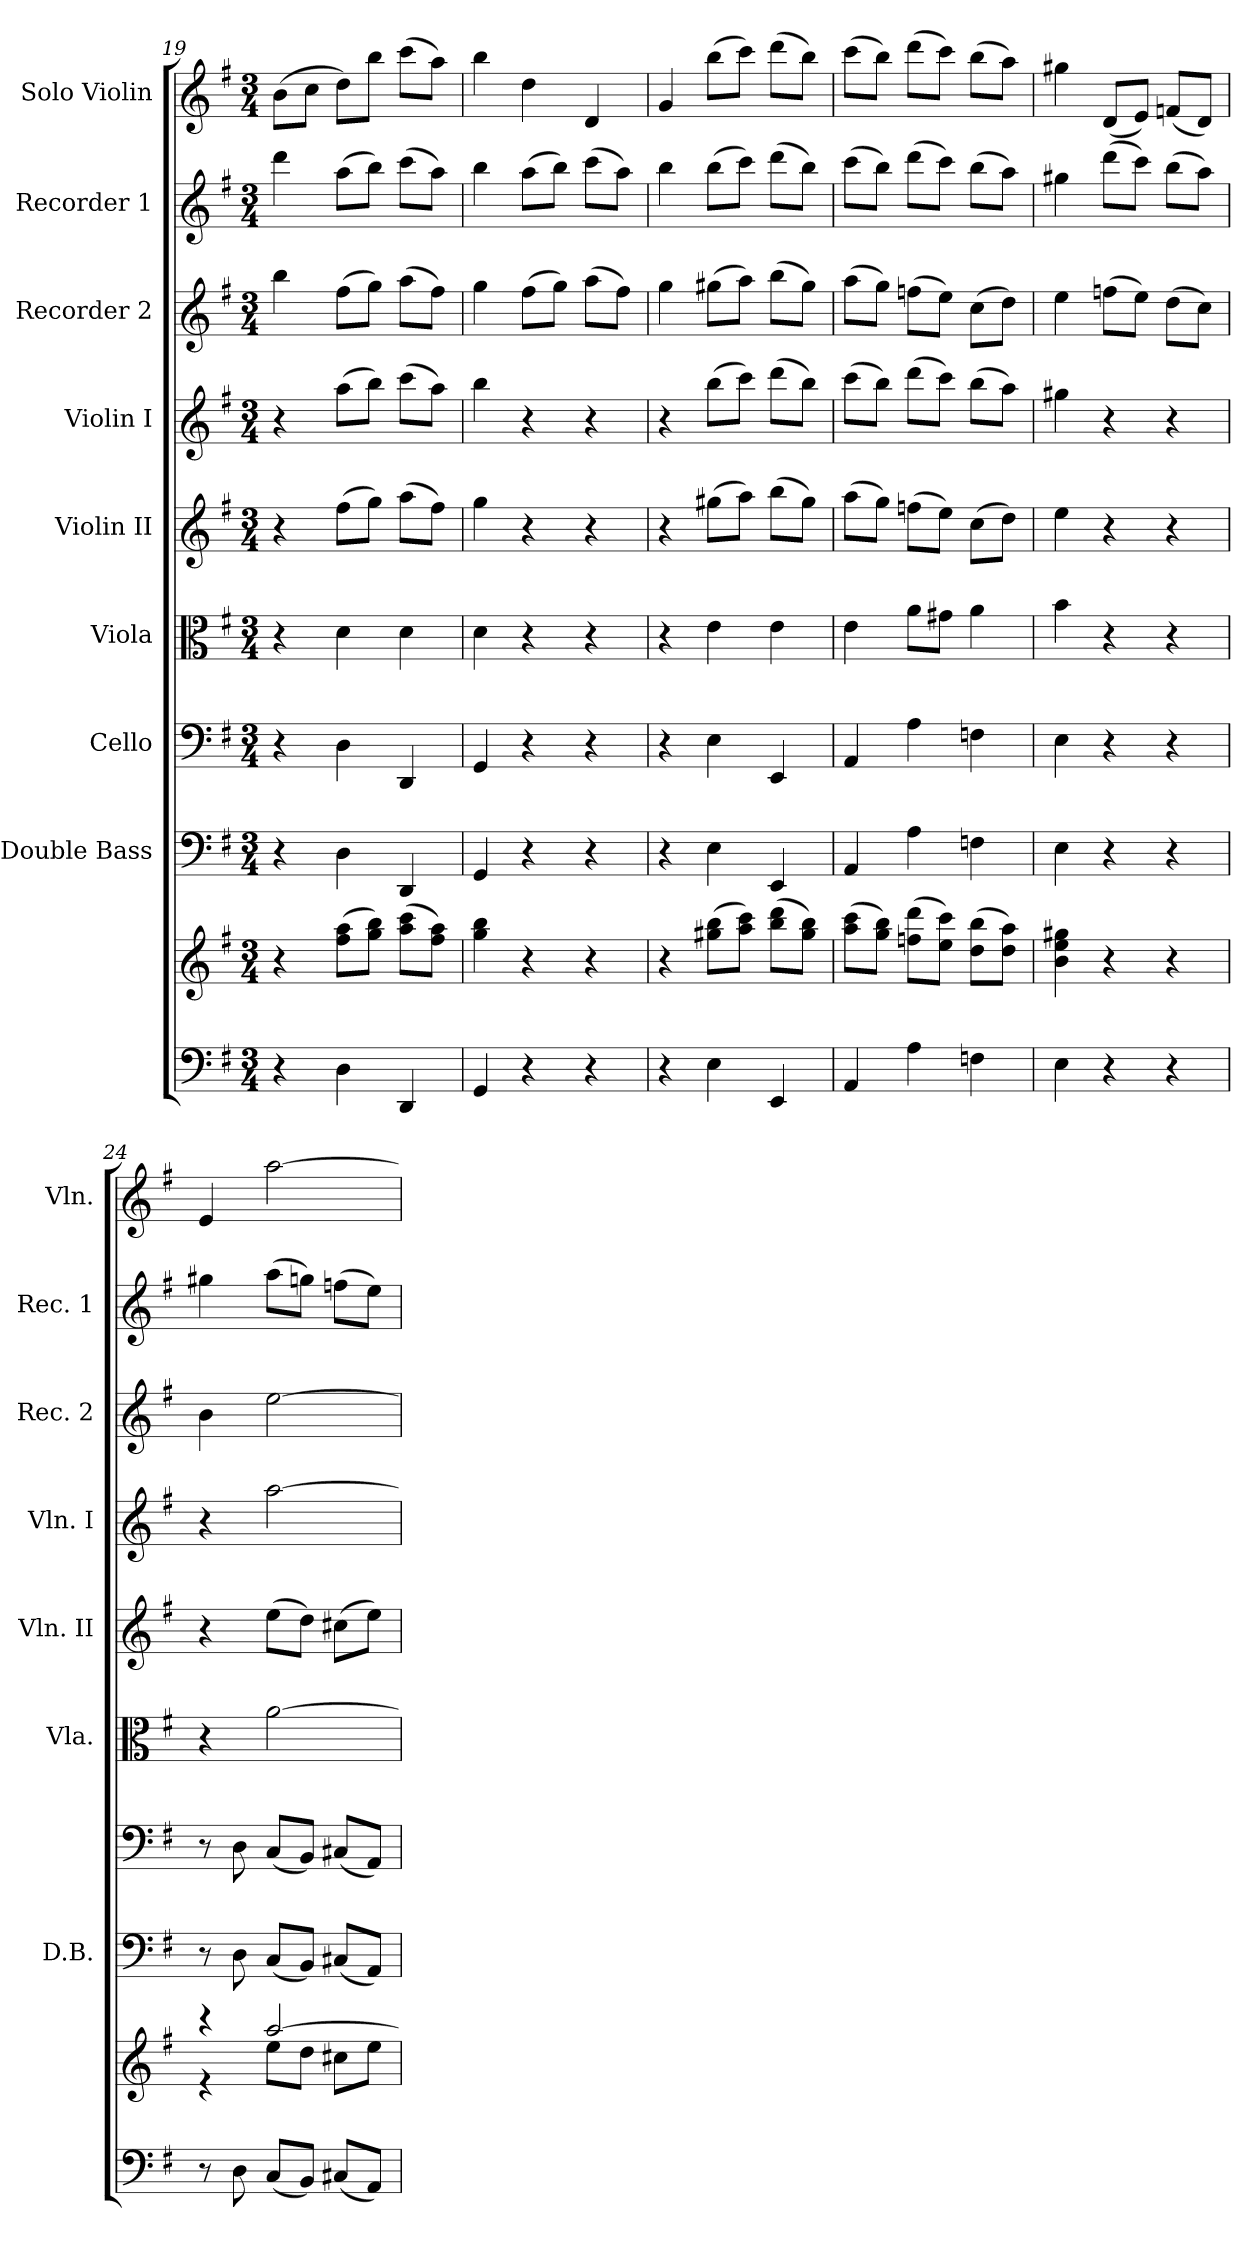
**kern	**kern	**kern	**kern	**kern	**kern	**kern	**kern	**kern	**kern
*part9	*part9	*part8	*part7	*part6	*part5	*part4	*part3	*part2	*part1
*staff10	*staff9	*staff8	*staff7	*staff6	*staff5	*staff4	*staff3	*staff2	*staff1
*	*	*I"Double Bass	*I"Cello	*I"Viola	*I"Violin II	*I"Violin I	*I"Recorder 2	*I"Recorder 1	*I"Solo Violin
*	*	*I'D.B.	*	*I'Vla.	*I'Vln. II	*I'Vln. I	*I'Rec. 2	*I'Rec. 1	*I'Vln.
*clefF4	*clefG2	*clefF4	*clefF4	*clefC3	*clefG2	*clefG2	*clefG2	*clefG2	*clefG2
*	*	*ITrd7c12	*	*	*	*	*	*	*
*k[f#]	*k[f#]	*k[f#]	*k[f#]	*k[f#]	*k[f#]	*k[f#]	*k[f#]	*k[f#]	*k[f#]
*G:	*G:	*G:	*G:	*G:	*G:	*G:	*G:	*G:	*G:
*M3/4	*M3/4	*M3/4	*M3/4	*M3/4	*M3/4	*M3/4	*M3/4	*M3/4	*M3/4
=19	=19	=19	=19	=19	=19	=19	=19	=19	=19
4r	4r	4r	4r	4r	4r	4r	4bb\	4ddd\	(>8b\L
.	.	.	.	.	.	.	.	.	8cc\J
4D\	(>8ff#\ 8aa\L	4DD\	4D\	4d\	(>8ff#\L	(>8aa\L	(>8ff#\L	(>8aa\L	8dd\L)
.	8gg\ 8bb\J)	.	.	.	8gg\J)	8bb\J)	8gg\J)	8bb\J)	8bb\J
4DD/	(>8aa\ 8ccc\L	4DDD/	4DD/	4d\	(>8aa\L	(>8ccc\L	(>8aa\L	(>8ccc\L	(>8ccc\L
.	8ff#\ 8aa\J)	.	.	.	8ff#\J)	8aa\J)	8ff#\J)	8aa\J)	8aa\J)
!!LO:PB:g=z
=20	=20	=20	=20	=20	=20	=20	=20	=20	=20
4GG/	4gg\ 4bb\	4GGG/	4GG/	4d\	4gg\	4bb\	4gg\	4bb\	4bb\
4r	4r	4r	4r	4r	4r	4r	(>8ff#\L	(>8aa\L	4dd\
.	.	.	.	.	.	.	8gg\J)	8bb\J)	.
4r	4r	4r	4r	4r	4r	4r	(>8aa\L	(>8ccc\L	4d/
.	.	.	.	.	.	.	8ff#\J)	8aa\J)	.
=21	=21	=21	=21	=21	=21	=21	=21	=21	=21
4r	4r	4r	4r	4r	4r	4r	4gg\	4bb\	4g/
4E\	(>8gg#\ 8bb\L	4EE\	4E\	4e\	(>8gg#\L	(>8bb\L	(>8gg#\L	(>8bb\L	(>8bb\L
.	8aa\ 8ccc\J)	.	.	.	8aa\J)	8ccc\J)	8aa\J)	8ccc\J)	8ccc\J)
4EE/	(>8bb\ 8ddd\L	4EEE/	4EE/	4e\	(>8bb\L	(>8ddd\L	(>8bb\L	(>8ddd\L	(>8ddd\L
.	8gg#\ 8bb\J)	.	.	.	8gg#\J)	8bb\J)	8gg#\J)	8bb\J)	8bb\J)
=22	=22	=22	=22	=22	=22	=22	=22	=22	=22
4AA/	(>8aa\ 8ccc\L	4AAA/	4AA/	4e\	(>8aa\L	(>8ccc\L	(>8aa\L	(>8ccc\L	(>8ccc\L
.	8gg\ 8bb\J)	.	.	.	8gg\J)	8bb\J)	8gg\J)	8bb\J)	8bb\J)
4A\	(>8ffn\ 8ddd\L	4AA\	4A\	8a\L	(>8ffn\L	(>8ddd\L	(>8ffn\L	(>8ddd\L	(>8ddd\L
.	8ee\ 8ccc\J)	.	.	8g#\J	8ee\J)	8ccc\J)	8ee\J)	8ccc\J)	8ccc\J)
4Fn\	(>8dd\ 8bb\L	4FFn\	4Fn\	4a\	(>8cc\L	(>8bb\L	(>8cc\L	(>8bb\L	(>8bb\L
.	8dd\ 8aa\J)	.	.	.	8dd\J)	8aa\J)	8dd\J)	8aa\J)	8aa\J)
=23	=23	=23	=23	=23	=23	=23	=23	=23	=23
4E\	4b\ 4ee\ 4gg#\	4EE\	4E\	4b\	4ee\	4gg#\	4ee\	4gg#\	4gg#\
4r	4r	4r	4r	4r	4r	4r	(>8ffn\L	(>8ddd\L	(<8d/L
.	.	.	.	.	.	.	8ee\J)	8ccc\J)	8e/J)
4r	4r	4r	4r	4r	4r	4r	(>8dd\L	(>8bb\L	(<8fn/L
.	.	.	.	.	.	.	8cc\J)	8aa\J)	8d/J)
=24	=24	=24	=24	=24	=24	=24	=24	=24	=24
*	*^	*	*	*	*	*	*	*	*
8r	4r	4r	8r	8r	4r	4r	4r	4b\	4gg#\	4e/
8D\	.	.	8DD\	8D\	.	.	.	.	.	.
(<8C/L	[2aa/	8ee\L	(<8CC/L	(<8C/L	[2a\	(>8ee\L	[2aa\	[2ee\	(>8aa\L	[2aa\
8BB/J)	.	8dd\J	8BBB/J)	8BB/J)	.	8dd\J)	.	.	8ggn\J)	.
(<8C#/L	.	8cc#\L	(<8CC#/L	(<8C#/L	.	(>8cc#\L	.	.	(>8ffn\L	.
8AA/J)	.	8ee\J	8AAA/J)	8AA/J)	.	8ee\J)	.	.	8ee\J)	.
*	*v	*v	*	*	*	*	*	*	*	*
=	=	=	=	=	=	=	=	=	=
*-	*-	*-	*-	*-	*-	*-	*-	*-	*-
